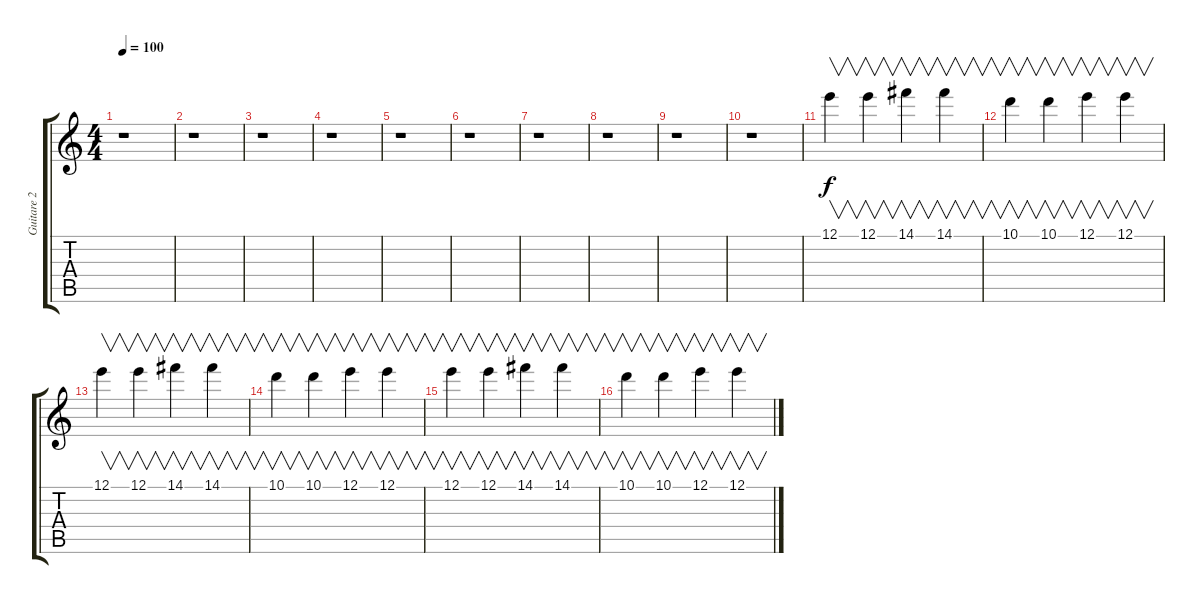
\track ("Guitare 2" "Guitare 2") {instrument electricguitarjazz}
\staff {score tabs}
\tuning (E4 B3 G3 D3 A2 E2) {hide}
\ts (4 4)
\tempo 100
\clef g2
\ks c
r.1{dy f instrument electricguitarjazz} |
r.1 |
r.1 |
r.1 |
r.1 |
r.1 |
r.1 |
r.1 |
r.1 |
r.1 |
12.1.4{v} 12.1.4{v} 14.1.4{v} 14.1.4{v} |
10.1.4{v} 10.1.4{v} 12.1.4{v} 12.1.4{v} |
12.1.4{v} 12.1.4{v} 14.1.4{v} 14.1.4{v} |
10.1.4{v} 10.1.4{v} 12.1.4{v} 12.1.4{v} |
12.1.4{v} 12.1.4{v} 14.1.4{v} 14.1.4{v} |
10.1.4{v} 10.1.4{v} 12.1.4{v} 12.1.4{v}
